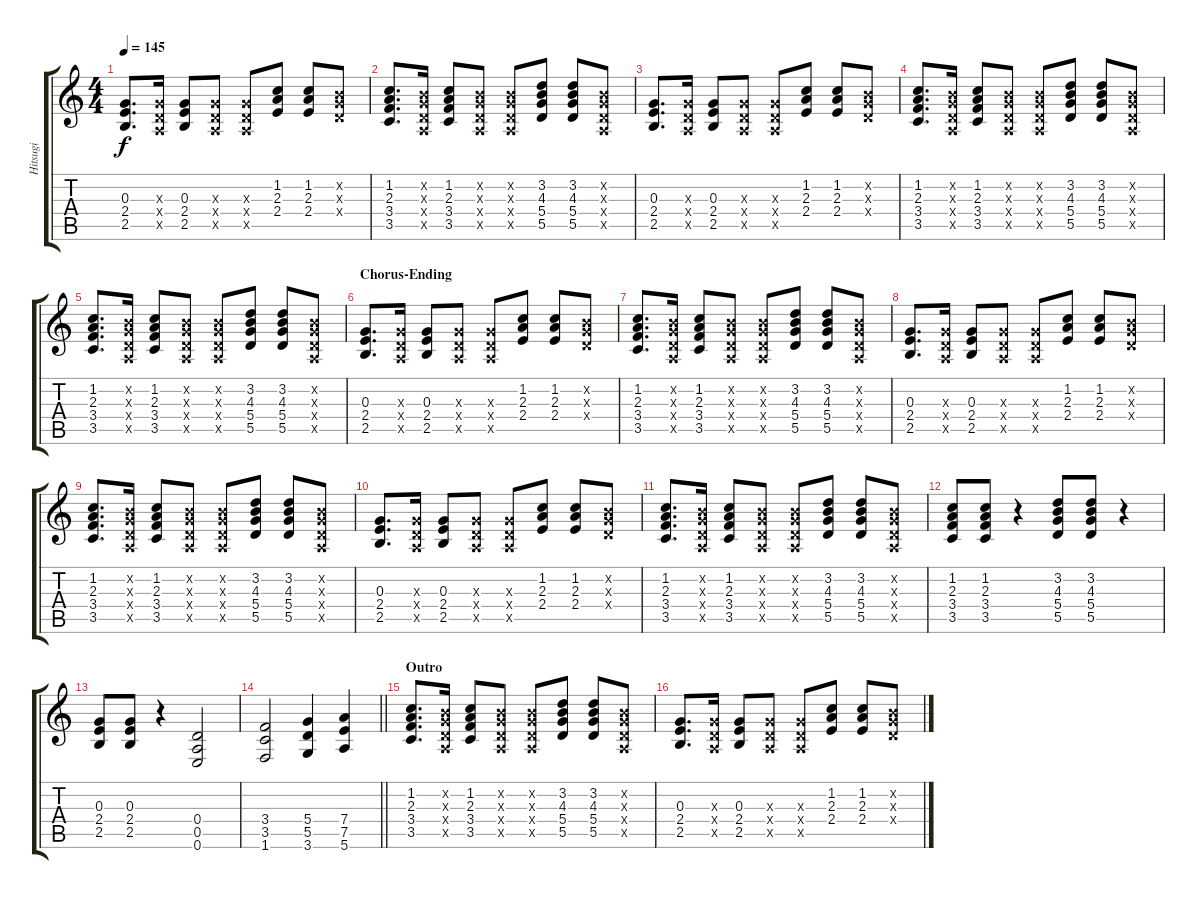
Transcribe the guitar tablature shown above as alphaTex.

\track ("Hitsugi" "Hitsugi") {instrument distortionguitar}
\staff {score tabs}
\tuning (E4 B3 G3 D3 A2 E2) {hide}
\ts (4 4)
\tempo 145
\clef g2
\ks c
(0.3 2.4 2.5).8{d dy f} (0.3{x} 0.4{x} 0.5{x}).16 (0.3 2.4 2.5).8 (0.3{x} 0.4{x} 0.5{x}).8 (0.3{x} 0.4{x} 0.5{x}).8 (1.2 2.3 2.4).8 (1.2 2.3 2.4).8 (0.2{x} 0.3{x} 0.4{x}).8 |
(1.2 2.3 3.4 3.5).8{d} (0.2{x} 0.3{x} 0.4{x} 0.5{x}).16 (1.2 2.3 3.4 3.5).8 (0.2{x} 0.3{x} 0.4{x} 0.5{x}).8 (0.2{x} 0.3{x} 0.4{x} 0.5{x}).8 (3.2 4.3 5.4 5.5).8 (3.2 4.3 5.4 5.5).8 (0.2{x} 0.3{x} 0.4{x} 0.5{x}).8 |
(0.3 2.4 2.5).8{d} (0.3{x} 0.4{x} 0.5{x}).16 (0.3 2.4 2.5).8 (0.3{x} 0.4{x} 0.5{x}).8 (0.3{x} 0.4{x} 0.5{x}).8 (1.2 2.3 2.4).8 (1.2 2.3 2.4).8 (0.2{x} 0.3{x} 0.4{x}).8 |
(1.2 2.3 3.4 3.5).8{d} (0.2{x} 0.3{x} 0.4{x} 0.5{x}).16 (1.2 2.3 3.4 3.5).8 (0.2{x} 0.3{x} 0.4{x} 0.5{x}).8 (0.2{x} 0.3{x} 0.4{x} 0.5{x}).8 (3.2 4.3 5.4 5.5).8 (3.2 4.3 5.4 5.5).8 (0.2{x} 0.3{x} 0.4{x} 0.5{x}).8 |
(1.2 2.3 3.4 3.5).8{d} (0.2{x} 0.3{x} 0.4{x} 0.5{x}).16 (1.2 2.3 3.4 3.5).8 (0.2{x} 0.3{x} 0.4{x} 0.5{x}).8 (0.2{x} 0.3{x} 0.4{x} 0.5{x}).8 (3.2 4.3 5.4 5.5).8 (3.2 4.3 5.4 5.5).8 (0.2{x} 0.3{x} 0.4{x} 0.5{x}).8 |
\section ("" "Chorus-Ending")
(0.3 2.4 2.5).8{d} (0.3{x} 0.4{x} 0.5{x}).16 (0.3 2.4 2.5).8 (0.3{x} 0.4{x} 0.5{x}).8 (0.3{x} 0.4{x} 0.5{x}).8 (1.2 2.3 2.4).8 (1.2 2.3 2.4).8 (0.2{x} 0.3{x} 0.4{x}).8 |
(1.2 2.3 3.4 3.5).8{d} (0.2{x} 0.3{x} 0.4{x} 0.5{x}).16 (1.2 2.3 3.4 3.5).8 (0.2{x} 0.3{x} 0.4{x} 0.5{x}).8 (0.2{x} 0.3{x} 0.4{x} 0.5{x}).8 (3.2 4.3 5.4 5.5).8 (3.2 4.3 5.4 5.5).8 (0.2{x} 0.3{x} 0.4{x} 0.5{x}).8 |
(0.3 2.4 2.5).8{d} (0.3{x} 0.4{x} 0.5{x}).16 (0.3 2.4 2.5).8 (0.3{x} 0.4{x} 0.5{x}).8 (0.3{x} 0.4{x} 0.5{x}).8 (1.2 2.3 2.4).8 (1.2 2.3 2.4).8 (0.2{x} 0.3{x} 0.4{x}).8 |
(1.2 2.3 3.4 3.5).8{d} (0.2{x} 0.3{x} 0.4{x} 0.5{x}).16 (1.2 2.3 3.4 3.5).8 (0.2{x} 0.3{x} 0.4{x} 0.5{x}).8 (0.2{x} 0.3{x} 0.4{x} 0.5{x}).8 (3.2 4.3 5.4 5.5).8 (3.2 4.3 5.4 5.5).8 (0.2{x} 0.3{x} 0.4{x} 0.5{x}).8 |
(0.3 2.4 2.5).8{d} (0.3{x} 0.4{x} 0.5{x}).16 (0.3 2.4 2.5).8 (0.3{x} 0.4{x} 0.5{x}).8 (0.3{x} 0.4{x} 0.5{x}).8 (1.2 2.3 2.4).8 (1.2 2.3 2.4).8 (0.2{x} 0.3{x} 0.4{x}).8 |
(1.2 2.3 3.4 3.5).8{d} (0.2{x} 0.3{x} 0.4{x} 0.5{x}).16 (1.2 2.3 3.4 3.5).8 (0.2{x} 0.3{x} 0.4{x} 0.5{x}).8 (0.2{x} 0.3{x} 0.4{x} 0.5{x}).8 (3.2 4.3 5.4 5.5).8 (3.2 4.3 5.4 5.5).8 (0.2{x} 0.3{x} 0.4{x} 0.5{x}).8 |
(1.2 2.3 3.4 3.5).8 (1.2 2.3 3.4 3.5).8 r.4 (3.2 4.3 5.4 5.5).8 (3.2 4.3 5.4 5.5).8 r.4 |
(0.3 2.4 2.5).8 (0.3 2.4 2.5).8 r.4 (0.4 0.5 0.6).2 |
\barLineRight lightlight
(3.4 3.5 1.6).2 (5.4 5.5 3.6).4 (7.4 7.5 5.6).4 |
\section ("" "Outro")
(1.2 2.3 3.4 3.5).8{d} (0.2{x} 0.3{x} 0.4{x} 0.5{x}).16 (1.2 2.3 3.4 3.5).8 (0.2{x} 0.3{x} 0.4{x} 0.5{x}).8 (0.2{x} 0.3{x} 0.4{x} 0.5{x}).8 (3.2 4.3 5.4 5.5).8 (3.2 4.3 5.4 5.5).8 (0.2{x} 0.3{x} 0.4{x} 0.5{x}).8 |
(0.3 2.4 2.5).8{d} (0.3{x} 0.4{x} 0.5{x}).16 (0.3 2.4 2.5).8 (0.3{x} 0.4{x} 0.5{x}).8 (0.3{x} 0.4{x} 0.5{x}).8 (1.2 2.3 2.4).8 (1.2 2.3 2.4).8 (0.2{x} 0.3{x} 0.4{x}).8
